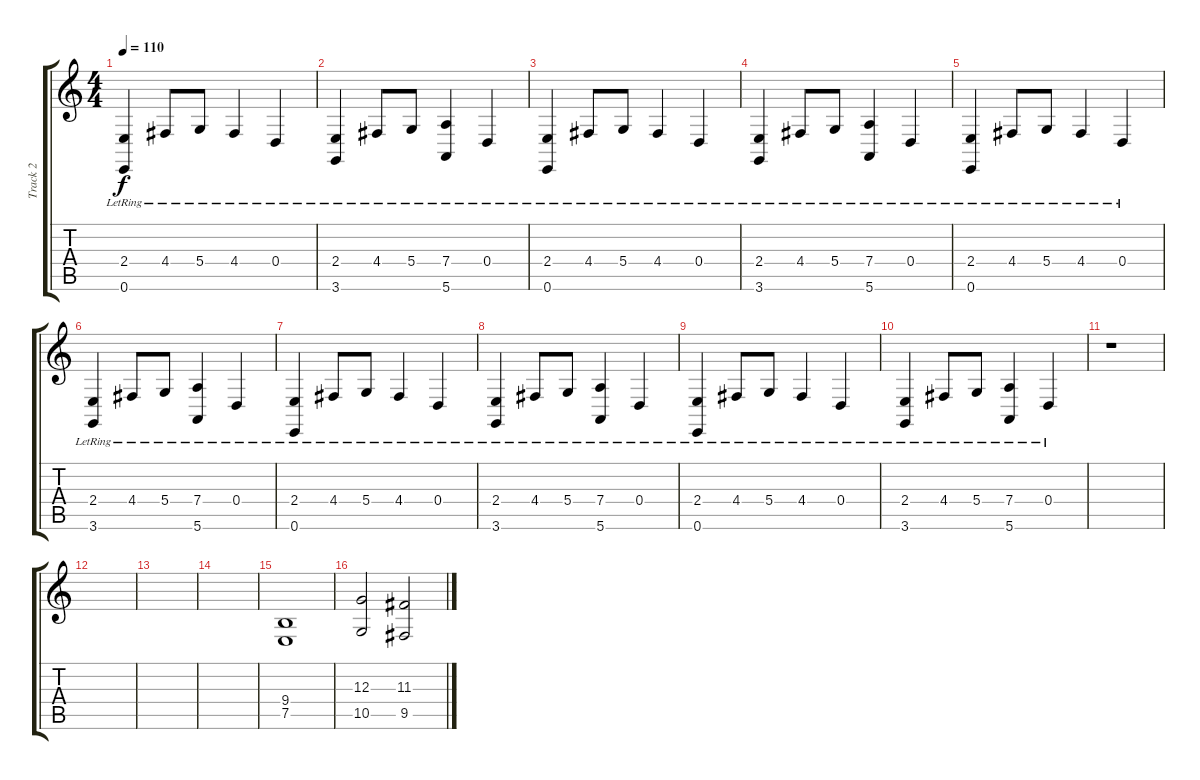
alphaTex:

\track ("Track 2" "Track 2") {instrument stringensemble1}
\staff {score tabs}
\tuning (E4 B3 G3 D3 A2 E2) {hide}
\ts (4 4)
\tempo 110
\clef g2
\ks c
(2.4{lr} 0.6{lr}).4{dy f} 4.4{lr}.8 5.4{lr}.8 4.4{lr}.4 0.4{lr}.4 |
(2.4{lr} 3.6{lr}).4 4.4{lr}.8 5.4{lr}.8 (7.4{lr} 5.6{lr}).4 0.4{lr}.4 |
(2.4{lr} 0.6{lr}).4 4.4{lr}.8 5.4{lr}.8 4.4{lr}.4 0.4{lr}.4 |
(2.4{lr} 3.6{lr}).4 4.4{lr}.8 5.4{lr}.8 (7.4{lr} 5.6{lr}).4 0.4{lr}.4 |
(2.4{lr} 0.6{lr}).4 4.4{lr}.8 5.4{lr}.8 4.4{lr}.4 0.4{lr}.4 |
(2.4{lr} 3.6{lr}).4 4.4{lr}.8 5.4{lr}.8 (7.4{lr} 5.6{lr}).4 0.4{lr}.4 |
(2.4{lr} 0.6{lr}).4 4.4{lr}.8 5.4{lr}.8 4.4{lr}.4 0.4{lr}.4 |
(2.4{lr} 3.6{lr}).4 4.4{lr}.8 5.4{lr}.8 (7.4{lr} 5.6{lr}).4 0.4{lr}.4 |
(2.4{lr} 0.6{lr}).4 4.4{lr}.8 5.4{lr}.8 4.4{lr}.4 0.4{lr}.4 |
(2.4{lr} 3.6{lr}).4 4.4{lr}.8 5.4{lr}.8 (7.4{lr} 5.6{lr}).4 0.4{lr}.4 |
r.1 |
|
|
|
(9.4 7.5).1 |
(12.3 10.5).2 (11.3 9.5).2
